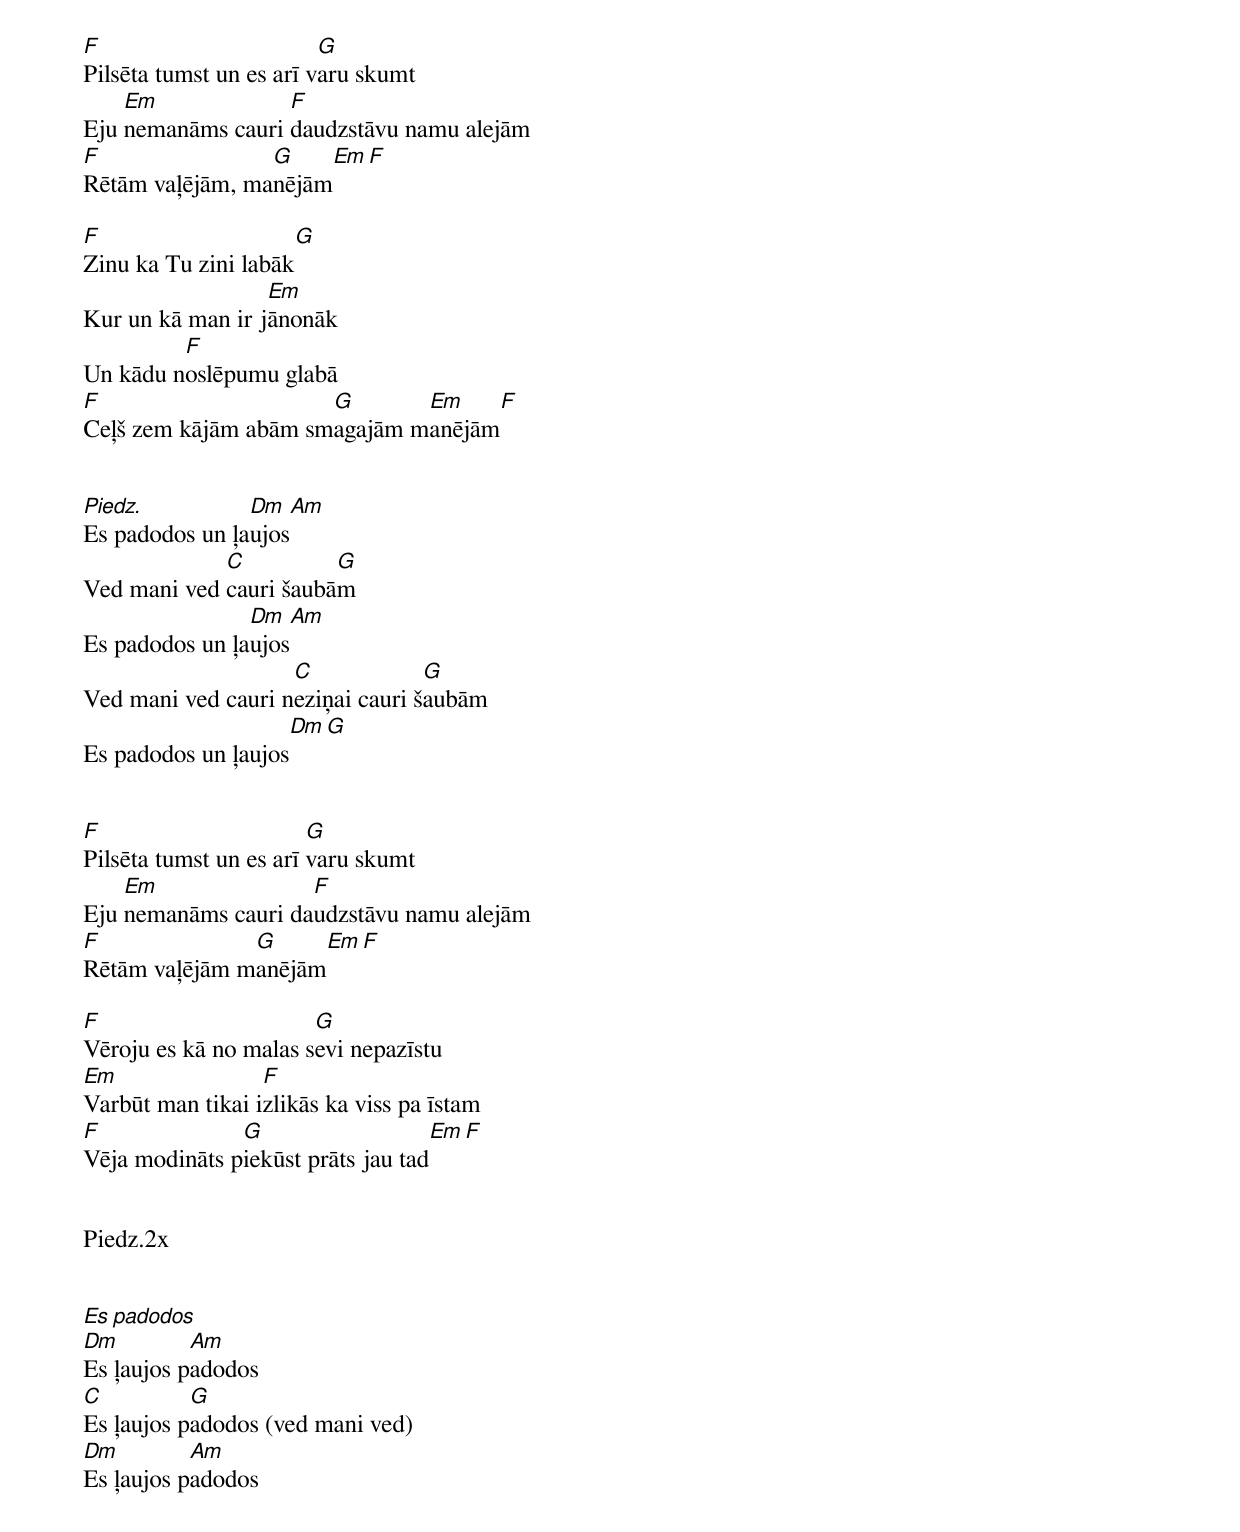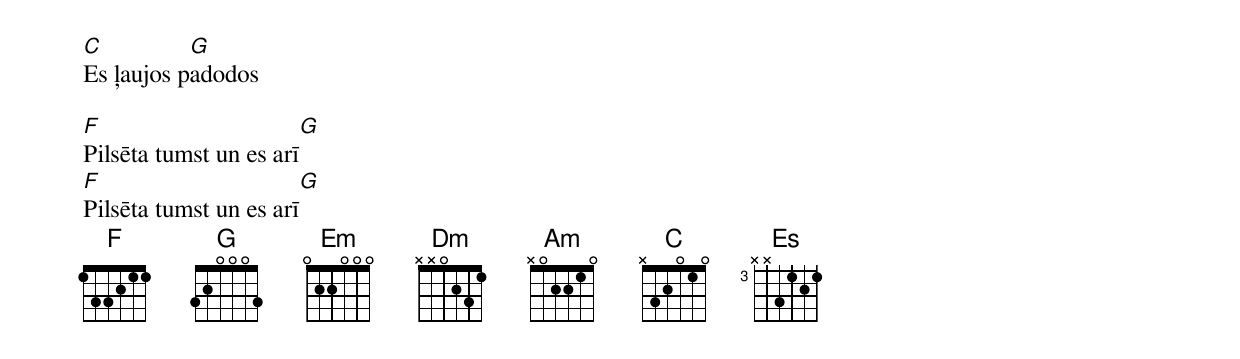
F                        G
Pilsēta tumst un es arī varu skumt
    Em		   F
Eju nemanāms cauri daudzstāvu namu alejām
F                G       Em  F
Rētām vaļējām, manējām

F                     G
Zinu ka Tu zini labāk
		  Em
Kur un kā man ir jānonāk
         F
Un kādu noslēpumu glabā
F                     G	      Em       F
Ceļš zem kājām abām smagajām manējām


Piedz.	        Dm      Am
Es padodos un ļaujos
	     C          G
Ved mani ved cauri šaubām
	        Dm       Am
Es padodos un ļaujos
		    C		  G
Ved mani ved cauri neziņai cauri šaubām
			Dm  G
Es padodos un ļaujos


F			G
Pilsēta tumst un es arī varu skumt
    Em               F
Eju nemanāms cauri daudzstāvu namu alejām
F              G           Em   F
Rētām vaļējām manējām

F                      G
Vēroju es kā no malas sevi nepazīstu
Em                F
Varbūt man tikai izlikās ka viss pa īstam
F              G			     Em   F
Vēja modināts piekūst prāts jau tad


Piedz.2x


Es padodos
Dm         Am
Es ļaujos padodos
C          G
Es ļaujos padodos (ved mani ved)
Dm         Am
Es ļaujos padodos
C          G
Es ļaujos padodos

F		        G
Pilsēta tumst un es arī
F		        G
Pilsēta tumst un es arī
